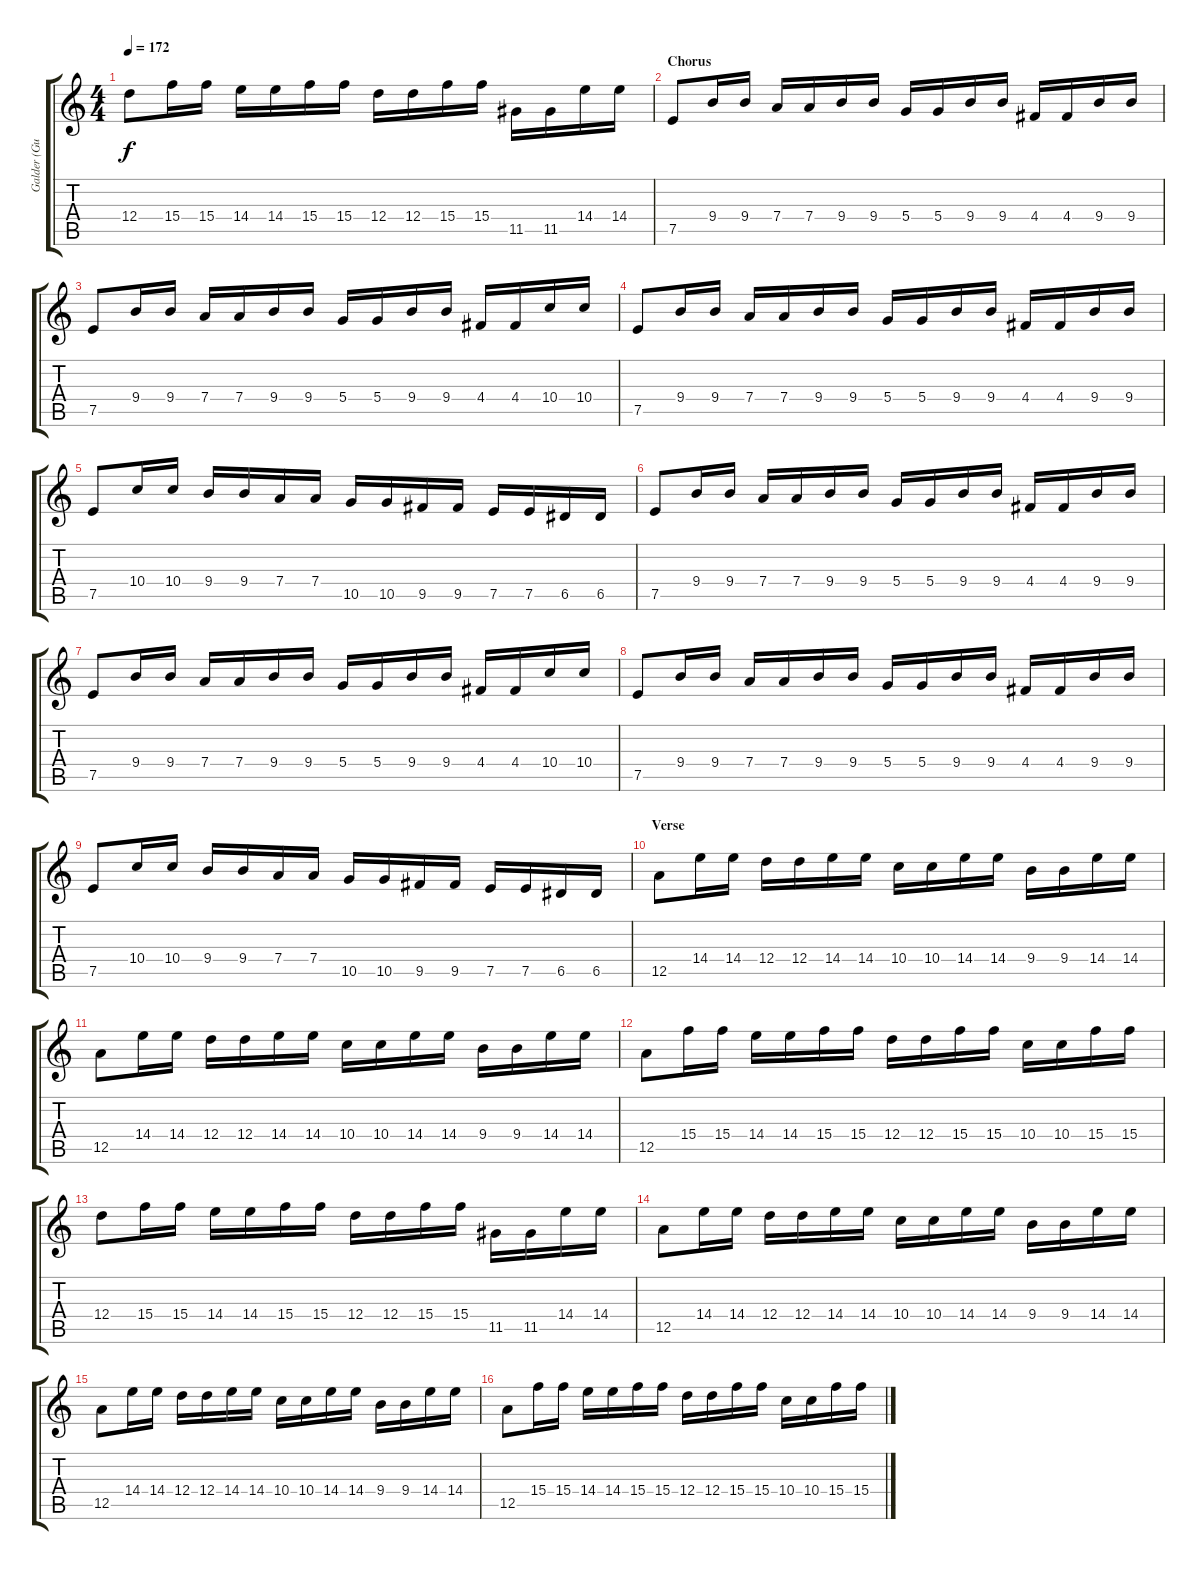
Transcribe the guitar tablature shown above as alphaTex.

\track ("Galder (Guitar1)" "Galder (Gu") {instrument distortionguitar}
\staff {score tabs}
\tuning (E4 B3 G3 D3 A2 E2) {hide}
\ts (4 4)
\tempo 172
\clef g2
\ks c
12.4.8{dy f} 15.4.16 15.4.16 14.4.16 14.4.16 15.4.16 15.4.16 12.4.16 12.4.16 15.4.16 15.4.16 11.5.16 11.5.16 14.4.16 14.4.16 |
\section ("" "Chorus")
7.5.8 9.4.16 9.4.16 7.4.16 7.4.16 9.4.16 9.4.16 5.4.16 5.4.16 9.4.16 9.4.16 4.4.16 4.4.16 9.4.16 9.4.16 |
7.5.8 9.4.16 9.4.16 7.4.16 7.4.16 9.4.16 9.4.16 5.4.16 5.4.16 9.4.16 9.4.16 4.4.16 4.4.16 10.4.16 10.4.16 |
7.5.8 9.4.16 9.4.16 7.4.16 7.4.16 9.4.16 9.4.16 5.4.16 5.4.16 9.4.16 9.4.16 4.4.16 4.4.16 9.4.16 9.4.16 |
7.5.8 10.4.16 10.4.16 9.4.16 9.4.16 7.4.16 7.4.16 10.5.16 10.5.16 9.5.16 9.5.16 7.5.16 7.5.16 6.5.16 6.5.16 |
7.5.8 9.4.16 9.4.16 7.4.16 7.4.16 9.4.16 9.4.16 5.4.16 5.4.16 9.4.16 9.4.16 4.4.16 4.4.16 9.4.16 9.4.16 |
7.5.8 9.4.16 9.4.16 7.4.16 7.4.16 9.4.16 9.4.16 5.4.16 5.4.16 9.4.16 9.4.16 4.4.16 4.4.16 10.4.16 10.4.16 |
7.5.8 9.4.16 9.4.16 7.4.16 7.4.16 9.4.16 9.4.16 5.4.16 5.4.16 9.4.16 9.4.16 4.4.16 4.4.16 9.4.16 9.4.16 |
7.5.8 10.4.16 10.4.16 9.4.16 9.4.16 7.4.16 7.4.16 10.5.16 10.5.16 9.5.16 9.5.16 7.5.16 7.5.16 6.5.16 6.5.16 |
\section ("" "Verse")
12.5.8 14.4.16 14.4.16 12.4.16 12.4.16 14.4.16 14.4.16 10.4.16 10.4.16 14.4.16 14.4.16 9.4.16 9.4.16 14.4.16 14.4.16 |
12.5.8 14.4.16 14.4.16 12.4.16 12.4.16 14.4.16 14.4.16 10.4.16 10.4.16 14.4.16 14.4.16 9.4.16 9.4.16 14.4.16 14.4.16 |
12.5.8 15.4.16 15.4.16 14.4.16 14.4.16 15.4.16 15.4.16 12.4.16 12.4.16 15.4.16 15.4.16 10.4.16 10.4.16 15.4.16 15.4.16 |
12.4.8 15.4.16 15.4.16 14.4.16 14.4.16 15.4.16 15.4.16 12.4.16 12.4.16 15.4.16 15.4.16 11.5.16 11.5.16 14.4.16 14.4.16 |
12.5.8 14.4.16 14.4.16 12.4.16 12.4.16 14.4.16 14.4.16 10.4.16 10.4.16 14.4.16 14.4.16 9.4.16 9.4.16 14.4.16 14.4.16 |
12.5.8 14.4.16 14.4.16 12.4.16 12.4.16 14.4.16 14.4.16 10.4.16 10.4.16 14.4.16 14.4.16 9.4.16 9.4.16 14.4.16 14.4.16 |
12.5.8 15.4.16 15.4.16 14.4.16 14.4.16 15.4.16 15.4.16 12.4.16 12.4.16 15.4.16 15.4.16 10.4.16 10.4.16 15.4.16 15.4.16
